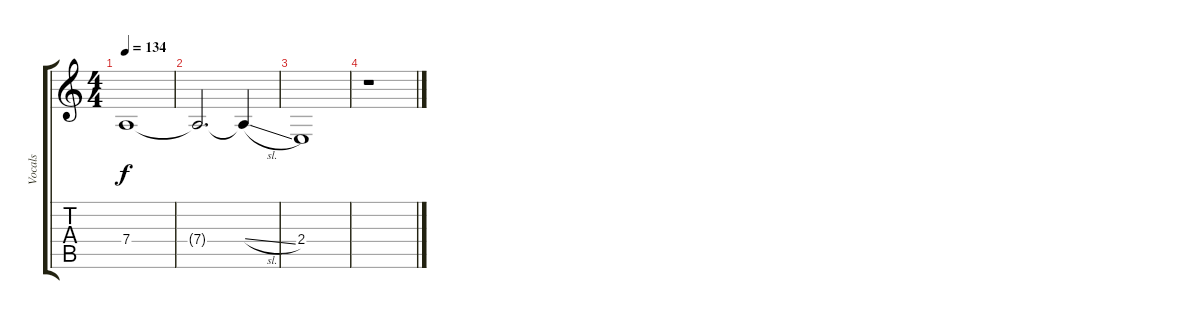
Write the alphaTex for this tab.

\track ("Vocals" "Vocals") {instrument bassoon}
\staff {score tabs}
\tuning (E4 B3 G3 D3 A2 E2) {hide}
\ts (4 4)
\tempo 134
\clef g2
\ks c
7.4{t}.1{dy f} |
7.4{t}.2{d} 7.4{sl t}.4 |
2.4.1 |
r.1
